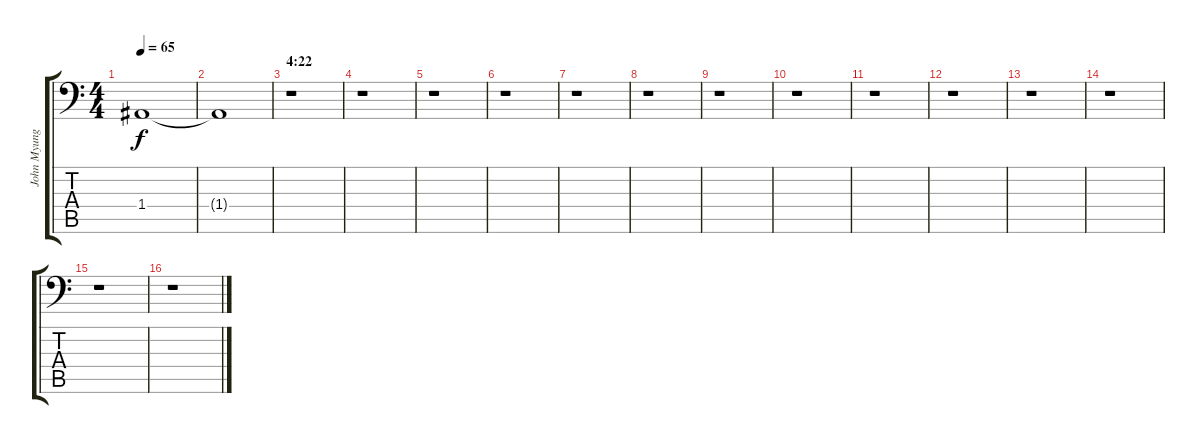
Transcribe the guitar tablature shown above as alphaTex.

\track ("John Myung" "John Myung") {instrument electricbassfinger}
\staff {score tabs}
\tuning (C3 G2 D2 A1 E1 B0) {hide}
\ts (4 4)
\tempo 65
\clef f4
\ks c
1.4.1{dy f} |
1.4{t}.1 |
\section ("" "4:22")
r.1 |
r.1 |
r.1 |
r.1 |
r.1 |
r.1 |
r.1 |
r.1 |
r.1 |
r.1 |
r.1 |
r.1 |
r.1 |
r.1
